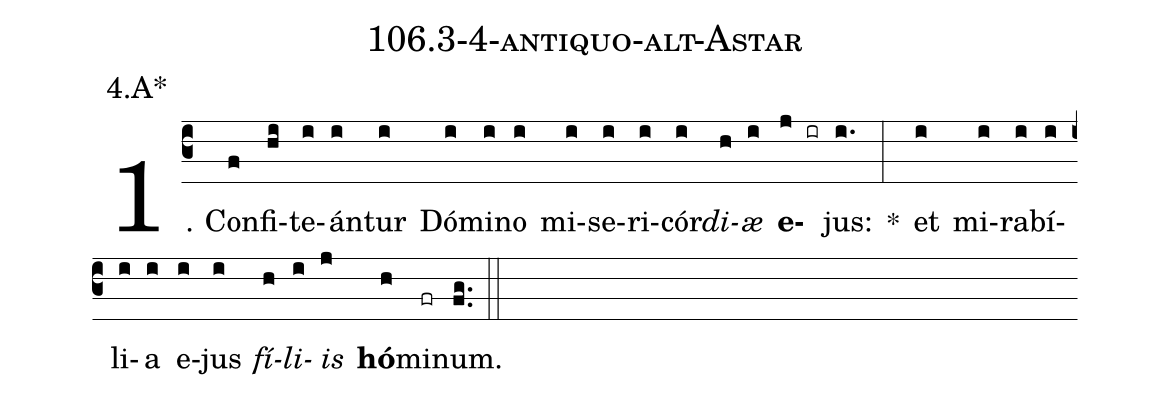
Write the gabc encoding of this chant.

name: 106.3-4-antiquo-alt-Astar;
annotation: 4.A*;
%%
(c3)1. Con(f)fi(hi)te(i)án(i)tur(i) Dó(i)mi(i)no(i) mi(i)se(i)ri(i)cór(i)<i>di</i>(h)<i>æ</i>(i) <b>e</b>(j ir)jus:(i.) *(:) et(i) mi(i)ra(i)bí(i)li(i)a(i) e(i)jus(i) <i>fí</i>(h)<i>li</i>(i)<i>is</i>(j) <b>hó</b>(h)mi(fr)num.(fg..) (::)
